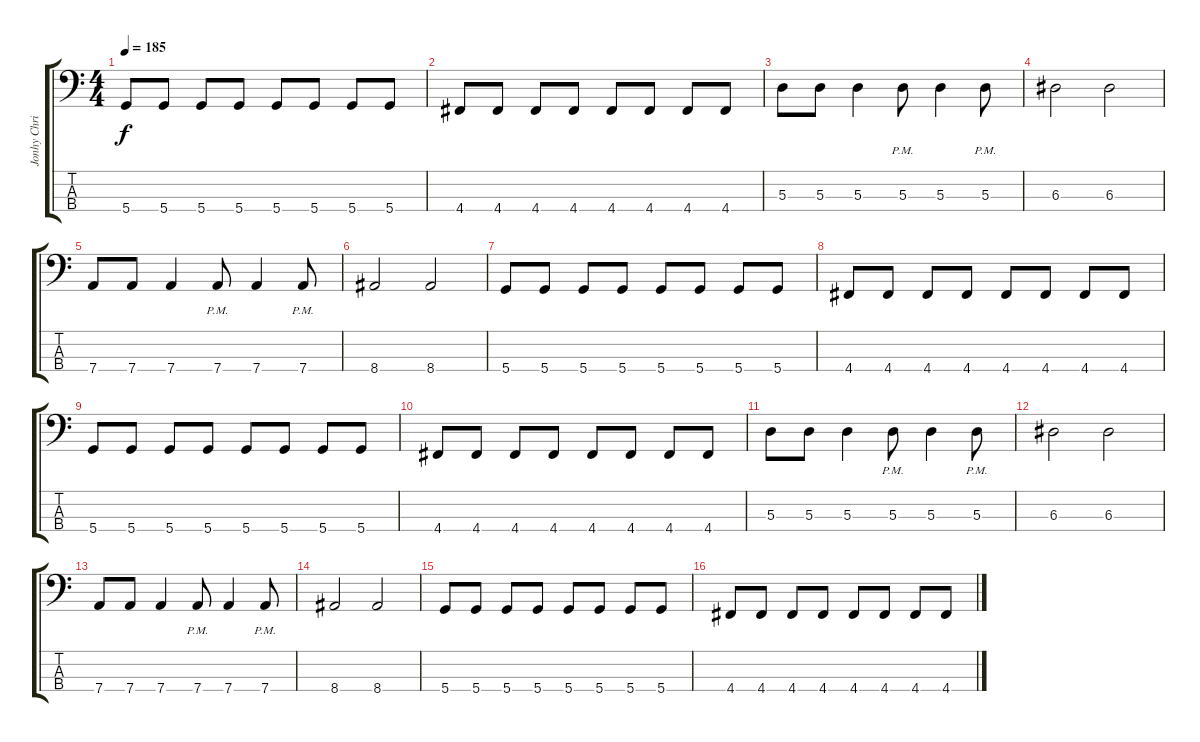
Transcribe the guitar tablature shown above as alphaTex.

\track ("Jonhy Christ" "Jonhy Chri") {instrument electricbasspick}
\staff {score tabs}
\tuning (G2 D2 A1 D1) {hide}
\ts (4 4)
\tempo 185
\clef f4
\ks c
5.4.8{dy f} 5.4.8 5.4.8 5.4.8 5.4.8 5.4.8 5.4.8 5.4.8 |
4.4.8 4.4.8 4.4.8 4.4.8 4.4.8 4.4.8 4.4.8 4.4.8 |
5.3.8 5.3.8 5.3.4 5.3{pm}.8 5.3.4 5.3{pm}.8 |
6.3.2 6.3.2 |
7.4.8 7.4.8 7.4.4 7.4{pm}.8 7.4.4 7.4{pm}.8 |
8.4.2 8.4.2 |
5.4.8 5.4.8 5.4.8 5.4.8 5.4.8 5.4.8 5.4.8 5.4.8 |
4.4.8 4.4.8 4.4.8 4.4.8 4.4.8 4.4.8 4.4.8 4.4.8 |
5.4.8 5.4.8 5.4.8 5.4.8 5.4.8 5.4.8 5.4.8 5.4.8 |
4.4.8 4.4.8 4.4.8 4.4.8 4.4.8 4.4.8 4.4.8 4.4.8 |
5.3.8 5.3.8 5.3.4 5.3{pm}.8 5.3.4 5.3{pm}.8 |
6.3.2 6.3.2 |
7.4.8 7.4.8 7.4.4 7.4{pm}.8 7.4.4 7.4{pm}.8 |
8.4.2 8.4.2 |
5.4.8 5.4.8 5.4.8 5.4.8 5.4.8 5.4.8 5.4.8 5.4.8 |
4.4.8 4.4.8 4.4.8 4.4.8 4.4.8 4.4.8 4.4.8 4.4.8
